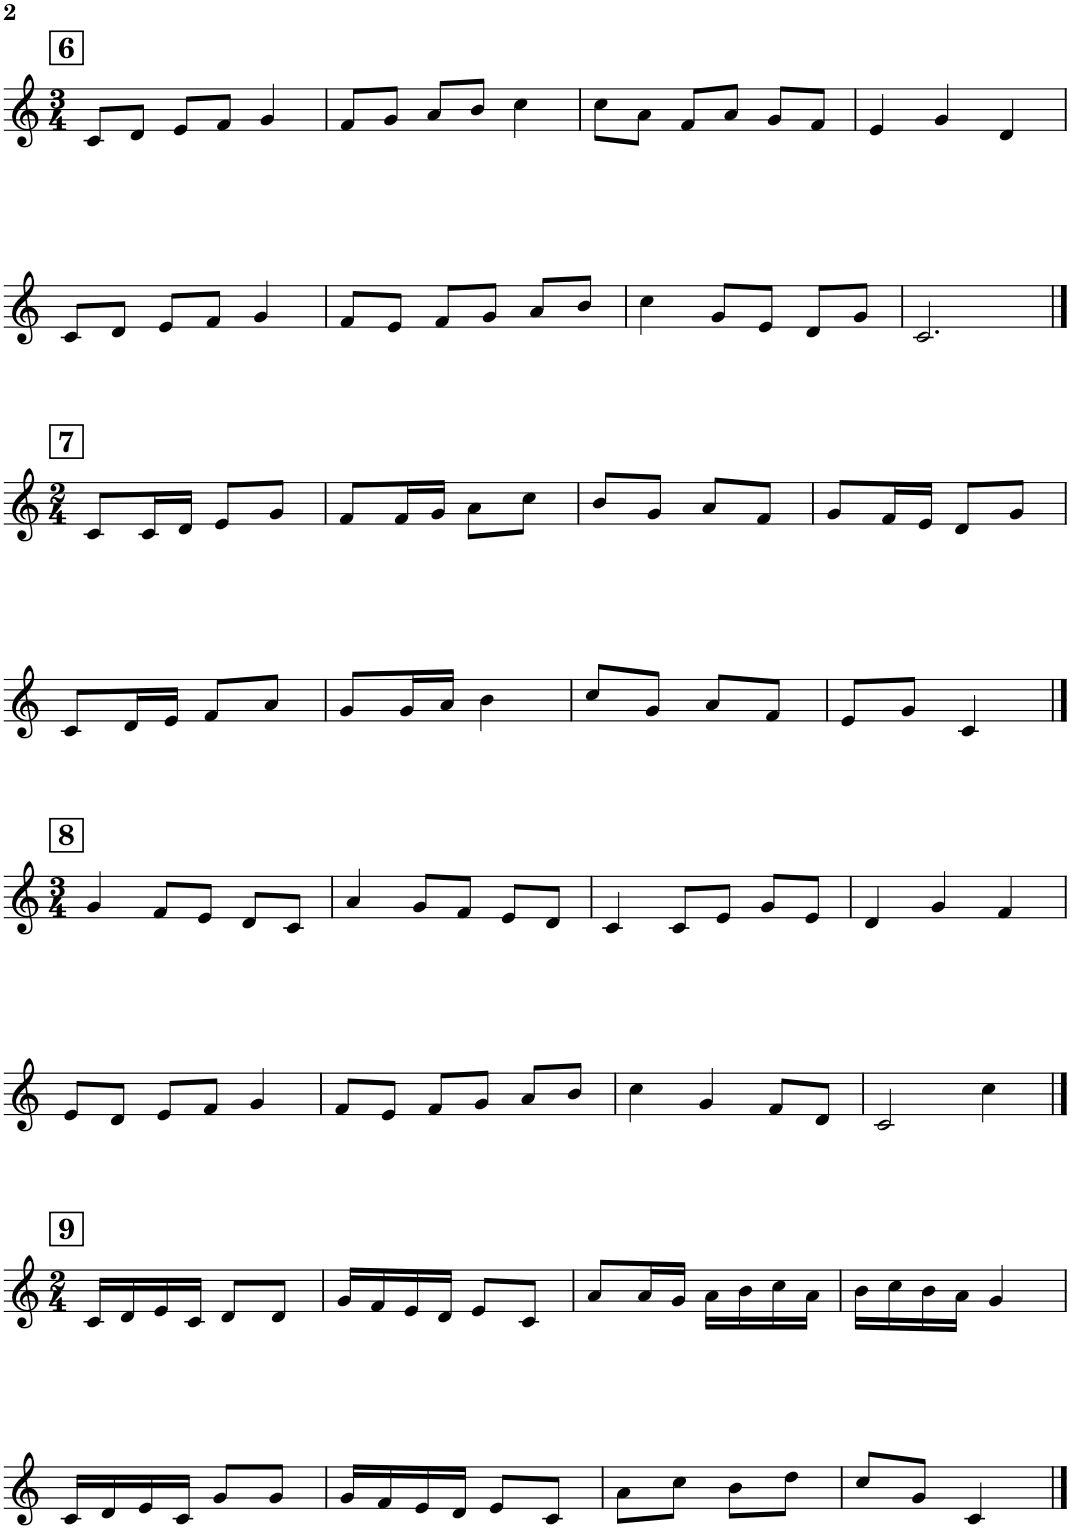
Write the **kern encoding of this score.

**kern
*part1
*staff1
*I"Piano
*I'Pno.
!!LO:PB:g=z
*clefG2
*k[]
*M3/4
!!LO:REH:place=s1:a:B:cj:fs=14:t=6
=41
8c/L
8d/J
8e/L
8f/J
4g/
=42
8f/L
8g/J
8a/L
8b/J
4cc\
=43
8cc\L
8a\J
8f/L
8a/J
8g/L
8f/J
=44
4e/
4g/
4d/
!!LO:LB:g=z
=45
8c/L
8d/J
8e/L
8f/J
4g/
=46
8f/L
8e/J
8f/L
8g/J
8a/L
8b/J
=47
4cc\
8g/L
8e/J
8d/L
8g/J
=48
2.c/
!!LO:LB:g=z
!!LO:REH:place=s1:a:B:cj:fs=14:t=7
==49
*M2/4
8c/L
16c/L
16d/JJ
8e/L
8g/J
=50
8f/L
16f/L
16g/JJ
8a\L
8cc\J
=51
8b/L
8g/J
8a/L
8f/J
=52
8g/L
16f/L
16e/JJ
8d/L
8g/J
!!LO:LB:g=z
=53
8c/L
16d/L
16e/JJ
8f/L
8a/J
=54
8g/L
16g/L
16a/JJ
4b\
=55
8cc/L
8g/J
8a/L
8f/J
=56
8e/L
8g/J
4c/
!!LO:LB:g=z
!!LO:REH:place=s1:a:B:cj:fs=14:t=8
==57
*M3/4
4g/
8f/L
8e/J
8d/L
8c/J
=58
4a/
8g/L
8f/J
8e/L
8d/J
=59
4c/
8c/L
8e/J
8g/L
8e/J
=60
4d/
4g/
4f/
!!LO:LB:g=z
=61
8e/L
8d/J
8e/L
8f/J
4g/
=62
8f/L
8e/J
8f/L
8g/J
8a/L
8b/J
=63
4cc\
4g/
8f/L
8d/J
=64
2c/
4cc\
!!LO:LB:g=z
!!LO:REH:place=s1:a:B:cj:fs=14:t=9
==65
*M2/4
16c/LL
16d/
16e/
16c/JJ
8d/L
8d/J
=66
16g/LL
16f/
16e/
16d/JJ
8e/L
8c/J
=67
8a/L
16a/L
16g/JJ
16a\LL
16b\
16cc\
16a\JJ
=68
16b\LL
16cc\
16b\
16a\JJ
4g/
!!LO:LB:g=z
=69
16c/LL
16d/
16e/
16c/JJ
8g/L
8g/J
=70
16g/LL
16f/
16e/
16d/JJ
8e/L
8c/J
=71
8a\L
8cc\J
8b\L
8dd\J
=72
8cc/L
8g/J
4c/
==
*-
